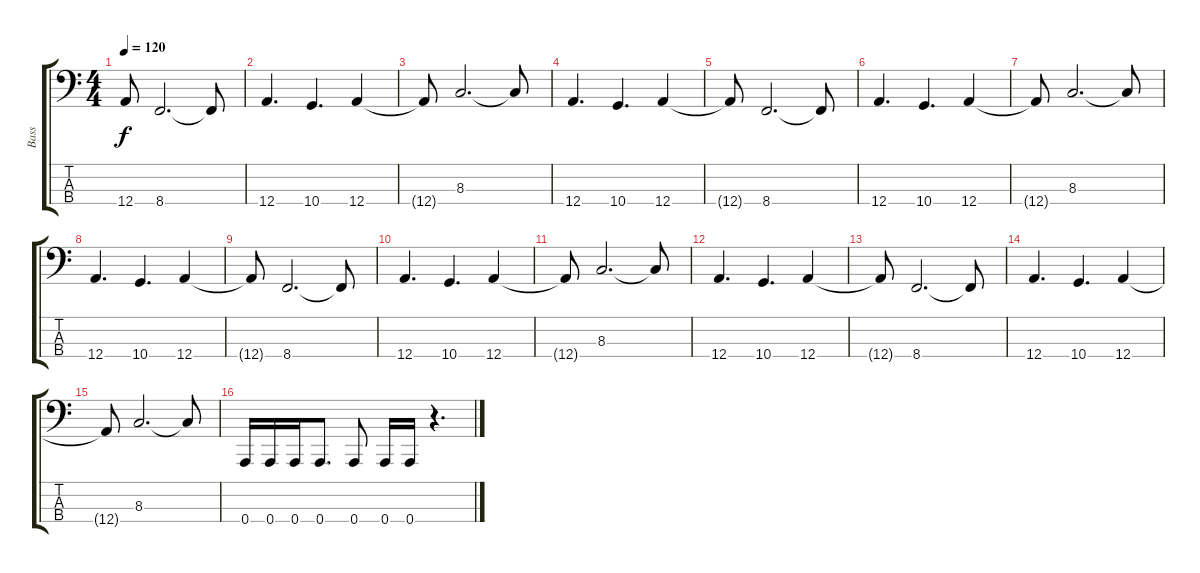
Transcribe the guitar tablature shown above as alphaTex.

\track ("Bass" "Bass") {instrument electricbassfinger}
\staff {score tabs}
\tuning (D2 A1 E1 A0) {hide}
\ts (4 4)
\tempo 120
\clef f4
\ks c
12.4{t}.8{dy f} 8.4.2{d} 8.4{t}.8 |
12.4.4{d} 10.4.4{d} 12.4.4 |
12.4{t}.8 8.3.2{d} 8.3{t}.8 |
12.4.4{d} 10.4.4{d} 12.4.4 |
12.4{t}.8 8.4.2{d} 8.4{t}.8 |
12.4.4{d} 10.4.4{d} 12.4.4 |
12.4{t}.8 8.3.2{d} 8.3{t}.8 |
12.4.4{d} 10.4.4{d} 12.4.4 |
12.4{t}.8 8.4.2{d} 8.4{t}.8 |
12.4.4{d} 10.4.4{d} 12.4.4 |
12.4{t}.8 8.3.2{d} 8.3{t}.8 |
12.4.4{d} 10.4.4{d} 12.4.4 |
12.4{t}.8 8.4.2{d} 8.4{t}.8 |
12.4.4{d} 10.4.4{d} 12.4.4 |
12.4{t}.8 8.3.2{d} 8.3{t}.8 |
0.4.16 0.4.16 0.4.16 0.4.8{d} 0.4.8 0.4.16 0.4.16 r.4{d}
